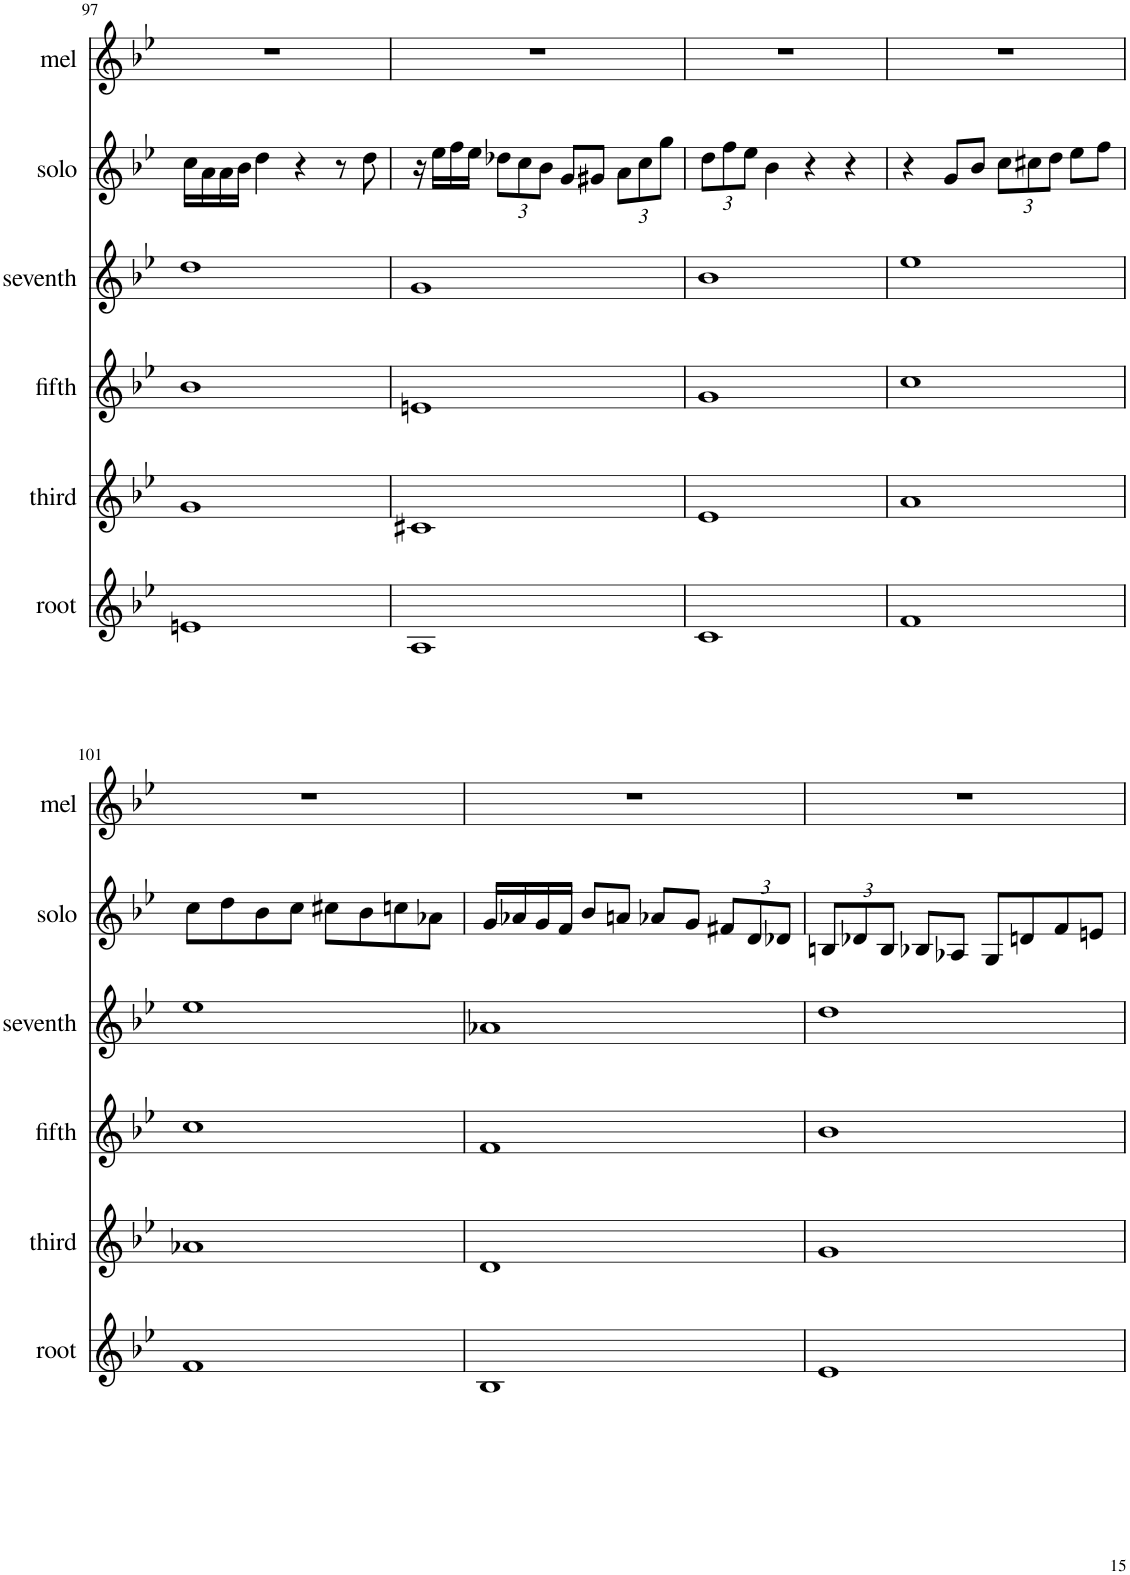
**kern	**kern	**kern	**kern	**kern	**kern
*part6	*part5	*part4	*part3	*part2	*part1
*staff6	*staff5	*staff4	*staff3	*staff2	*staff1
*I"root	*I"third	*I"fifth	*I"seventh	*I"solo	*I"mel
*I'root	*I'third	*I'fifth	*I'seventh	*I'solo	*I'mel
!!LO:PB:g=z
*clefG2	*clefG2	*clefG2	*clefG2	*clefG2	*clefG2
*k[b-e-]	*k[b-e-]	*k[b-e-]	*k[b-e-]	*k[b-e-]	*k[b-e-]
*M4/4	*M4/4	*M4/4	*M4/4	*M4/4	*M4/4
=97	=97	=97	=97	=97	=97
1en	1g	1b-	1dd	16cc\LL	1r
.	.	.	.	16a\	.
.	.	.	.	16a\	.
.	.	.	.	16b-\JJ	.
.	.	.	.	4dd\	.
.	.	.	.	4r	.
.	.	.	.	8r	.
.	.	.	.	8dd\	.
=98	=98	=98	=98	=98	=98
1A	1c#X	1en	1g	16r	1r
.	.	.	.	16ee-\LL	.
.	.	.	.	16ff\	.
.	.	.	.	16ee-\JJ	.
*	*	*	*	*Xbrackettup	*
.	.	.	.	12dd-X\L	.
.	.	.	.	12cc\	.
.	.	.	.	12b-\J	.
.	.	.	.	8g/L	.
.	.	.	.	8g#X/J	.
.	.	.	.	12a\L	.
.	.	.	.	12cc\	.
.	.	.	.	12gg\J	.
=99	=99	=99	=99	=99	=99
1c	1e-	1g	1b-	12dd\L	1r
.	.	.	.	12ff\	.
.	.	.	.	12ee-\J	.
.	.	.	.	4b-\	.
.	.	.	.	4r	.
.	.	.	.	4r	.
=100	=100	=100	=100	=100	=100
1f	1a	1cc	1ee-	4r	1r
.	.	.	.	8g/L	.
.	.	.	.	8b-/J	.
.	.	.	.	12cc\L	.
.	.	.	.	12cc#X\	.
.	.	.	.	12dd\J	.
.	.	.	.	8ee-\L	.
.	.	.	.	8ff\J	.
!!LO:LB:g=z
=101	=101	=101	=101	=101	=101
1f	1a-X	1cc	1ee-	8cc\L	1r
.	.	.	.	8dd\	.
.	.	.	.	8b-\	.
.	.	.	.	8cc\J	.
.	.	.	.	8cc#X\L	.
.	.	.	.	8b-\	.
.	.	.	.	8ccn\	.
.	.	.	.	8a-X\J	.
=102	=102	=102	=102	=102	=102
1B-	1d	1f	1a-X	16g/LL	1r
.	.	.	.	16a-X/	.
.	.	.	.	16g/	.
.	.	.	.	16f/JJ	.
.	.	.	.	8b-/L	.
.	.	.	.	8an/J	.
.	.	.	.	8a-X/L	.
.	.	.	.	8g/J	.
.	.	.	.	12f#X/L	.
.	.	.	.	12d/	.
.	.	.	.	12d-X/J	.
=103	=103	=103	=103	=103	=103
1e-	1g	1b-	1dd	12Bn/L	1r
.	.	.	.	12d-X/	.
.	.	.	.	12B/J	.
.	.	.	.	8B-X/L	.
.	.	.	.	8A-X/J	.
.	.	.	.	8G/L	.
.	.	.	.	8dn/	.
.	.	.	.	8f/	.
.	.	.	.	8en/J	.
=	=	=	=	=	=
*-	*-	*-	*-	*-	*-
